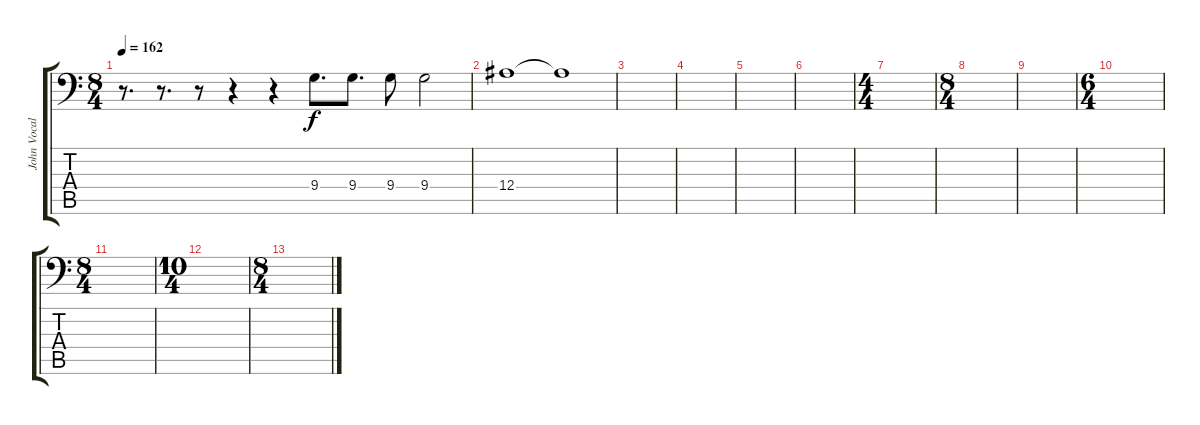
\track ("John Vocals" "John Vocal") {instrument tuba}
\staff {score tabs}
\tuning (C4 G3 Eb3 Bb2 F2 Bb1) {hide}
\ts (8 4)
\tempo 162
\clef f4
\ks c
r.8{d dy f} r.8{d} r.8 r.4 r.4 9.4.8{d} 9.4.8{d} 9.4.8 9.4.2 |
12.4.1 12.4{t}.1 |
|
|
|
|
\ts (4 4)
|
\ts (8 4)
|
|
\ts (6 4)
|
\ts (8 4)
|
\ts (10 4)
|
\ts (8 4)
